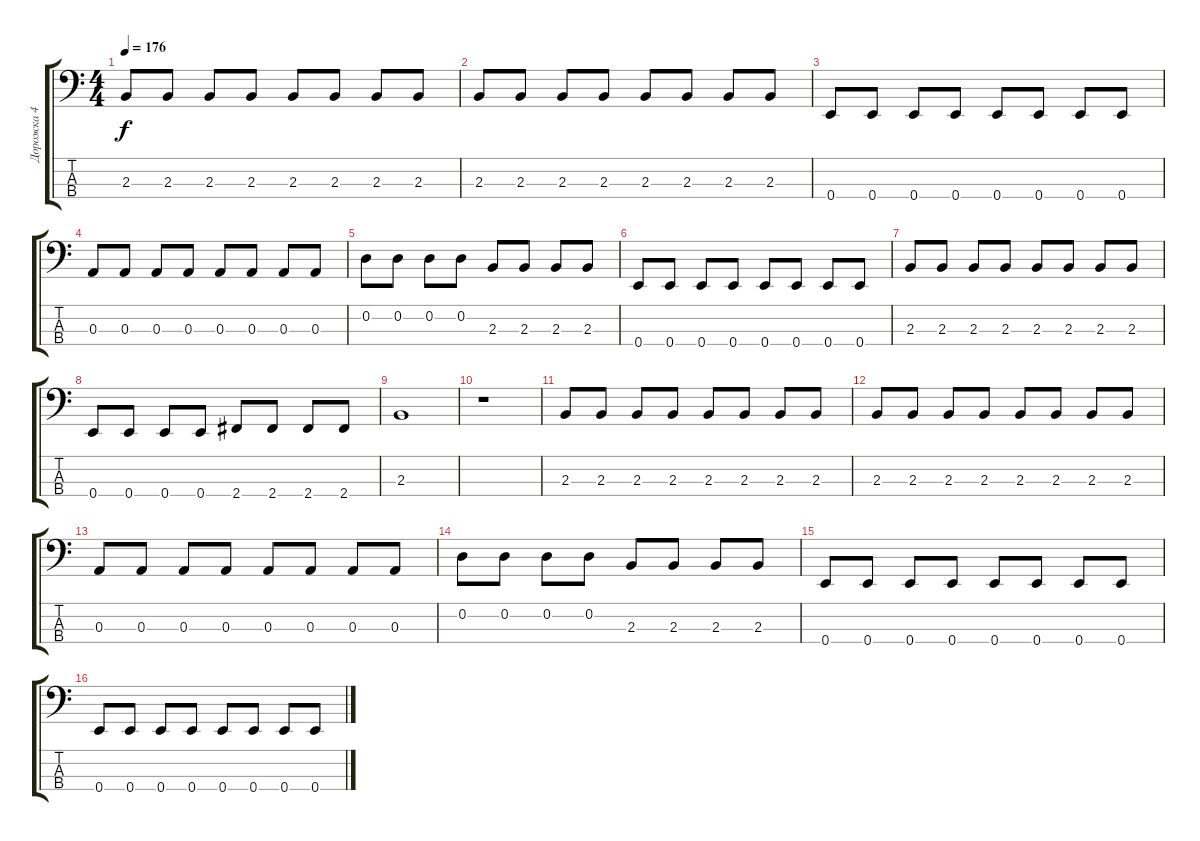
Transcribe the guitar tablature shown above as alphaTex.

\track ("Дорожка 4" "Дорожка 4") {instrument electricbassfinger}
\staff {score tabs}
\tuning (G2 D2 A1 E1) {hide}
\ts (4 4)
\tempo 176
\clef f4
\ks c
2.3.8{dy f} 2.3.8 2.3.8 2.3.8 2.3.8 2.3.8 2.3.8 2.3.8 |
2.3.8 2.3.8 2.3.8 2.3.8 2.3.8 2.3.8 2.3.8 2.3.8 |
0.4.8 0.4.8 0.4.8 0.4.8 0.4.8 0.4.8 0.4.8 0.4.8 |
0.3.8 0.3.8 0.3.8 0.3.8 0.3.8 0.3.8 0.3.8 0.3.8 |
0.2.8 0.2.8 0.2.8 0.2.8 2.3.8 2.3.8 2.3.8 2.3.8 |
0.4.8 0.4.8 0.4.8 0.4.8 0.4.8 0.4.8 0.4.8 0.4.8 |
2.3.8 2.3.8 2.3.8 2.3.8 2.3.8 2.3.8 2.3.8 2.3.8 |
0.4.8 0.4.8 0.4.8 0.4.8 2.4.8 2.4.8 2.4.8 2.4.8 |
2.3.1 |
r.1 |
2.3.8 2.3.8 2.3.8 2.3.8 2.3.8 2.3.8 2.3.8 2.3.8 |
2.3.8 2.3.8 2.3.8 2.3.8 2.3.8 2.3.8 2.3.8 2.3.8 |
0.3.8 0.3.8 0.3.8 0.3.8 0.3.8 0.3.8 0.3.8 0.3.8 |
0.2.8 0.2.8 0.2.8 0.2.8 2.3.8 2.3.8 2.3.8 2.3.8 |
0.4.8 0.4.8 0.4.8 0.4.8 0.4.8 0.4.8 0.4.8 0.4.8 |
0.4.8 0.4.8 0.4.8 0.4.8 0.4.8 0.4.8 0.4.8 0.4.8
